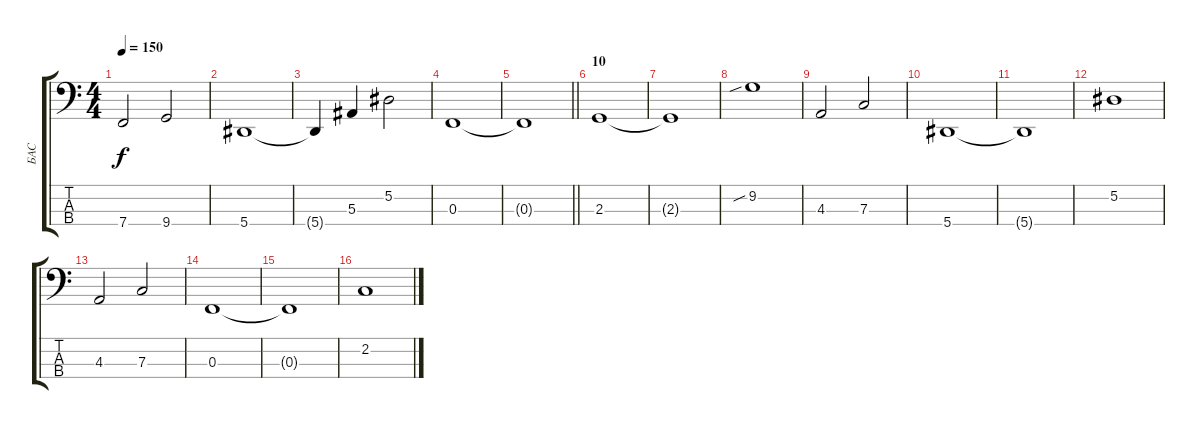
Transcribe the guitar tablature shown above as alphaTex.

\track ("БАС" "БАС") {instrument electricbasspick}
\staff {score tabs}
\tuning (Eb2 Bb1 F1 Bb0) {hide}
\ts (4 4)
\tempo 150
\clef f4
\ks c
7.4.2{dy f} 9.4.2 |
5.4.1 |
5.4{t}.4 5.3.4 5.2.2 |
0.3.1 |
\barLineRight lightlight
0.3{t}.1 |
\section ("" "10")
2.3.1 |
2.3{t}.1 |
9.2{sib}.1 |
4.3.2 7.3.2 |
5.4.1 |
5.4{t}.1 |
5.2.1 |
4.3.2 7.3.2 |
0.3.1 |
0.3{t}.1 |
2.2.1
